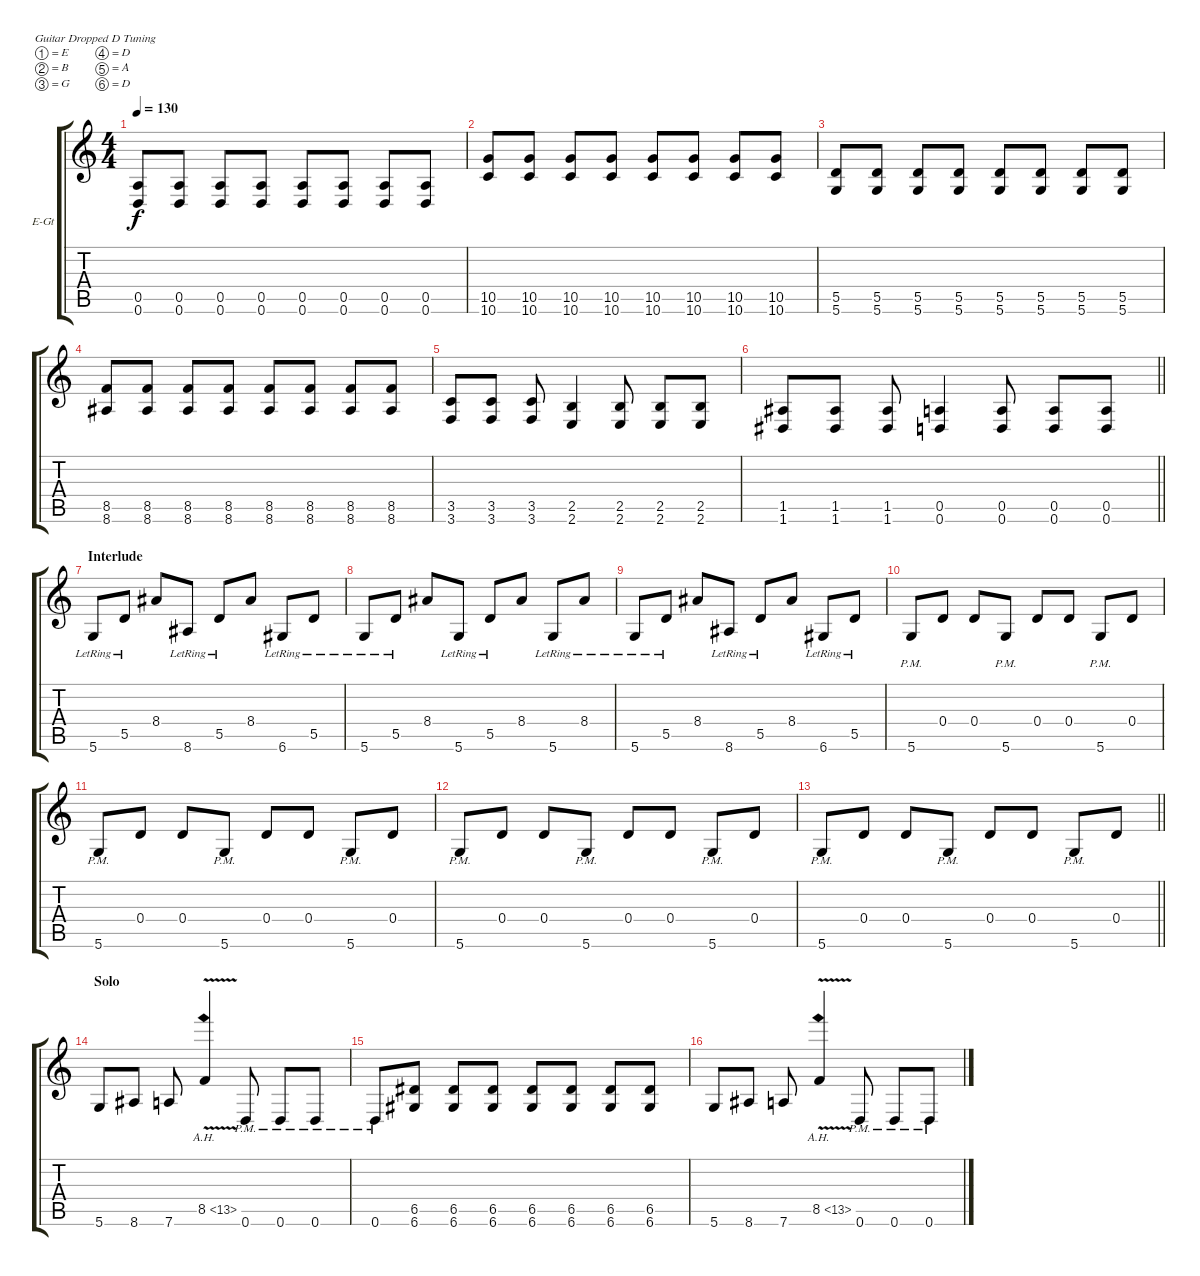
\bracketExtendMode groupsimilarinstruments
\firstSystemTrackNameOrientation horizontal
\otherSystemsTrackNameOrientation horizontal
\track ("James Root" "E-Gt") {instrument overdrivenguitar}
\staff {score tabs}
\tuning (E4 B3 G3 D3 A2 D2)
\ts (4 4)
\tempo 130
\clef g2
\ks c
(0.5 0.6).8{dy f} (0.5 0.6).8 (0.5 0.6).8 (0.5 0.6).8 (0.5 0.6).8 (0.5 0.6).8 (0.5 0.6).8 (0.5 0.6).8 |
(10.5 10.6).8 (10.5 10.6).8 (10.5 10.6).8 (10.5 10.6).8 (10.5 10.6).8 (10.5 10.6).8 (10.5 10.6).8 (10.5 10.6).8 |
(5.5 5.6).8 (5.5 5.6).8 (5.5 5.6).8 (5.5 5.6).8 (5.5 5.6).8 (5.5 5.6).8 (5.5 5.6).8 (5.5 5.6).8 |
(8.5 8.6).8 (8.5 8.6).8 (8.5 8.6).8 (8.5 8.6).8 (8.5 8.6).8 (8.5 8.6).8 (8.5 8.6).8 (8.5 8.6).8 |
(3.5 3.6).8 (3.5 3.6).8 (3.5 3.6).8 (2.5 2.6).4 (2.5 2.6).8 (2.5 2.6).8 (2.5 2.6).8 |
\barLineRight lightlight
(1.5 1.6).8 (1.5 1.6).8 (1.5 1.6).8 (0.5 0.6).4 (0.5 0.6).8 (0.5 0.6).8 (0.5 0.6).8 |
\section ("" "Interlude")
5.6{lr}.8 5.5{lr}.8 8.4.8 8.6{lr}.8 5.5{lr}.8 8.4.8 6.6{lr}.8 5.5{lr}.8 |
5.6{lr}.8 5.5{lr}.8 8.4.8 5.6{lr}.8 5.5{lr}.8 8.4.8 5.6{lr}.8 8.4{lr}.8 |
5.6{lr}.8 5.5{lr}.8 8.4.8 8.6{lr}.8 5.5{lr}.8 8.4.8 6.6{lr}.8 5.5{lr}.8 |
5.6{pm}.8 0.4.8 0.4.8 5.6{pm}.8 0.4.8 0.4.8 5.6{pm}.8 0.4.8 |
5.6{pm}.8 0.4.8 0.4.8 5.6{pm}.8 0.4.8 0.4.8 5.6{pm}.8 0.4.8 |
5.6{pm}.8 0.4.8 0.4.8 5.6{pm}.8 0.4.8 0.4.8 5.6{pm}.8 0.4.8 |
\barLineRight lightlight
5.6{pm}.8 0.4.8 0.4.8 5.6{pm}.8 0.4.8 0.4.8 5.6{pm}.8 0.4.8 |
\section ("" "Solo")
5.6.8 8.6.8 7.6.8 8.5{ah 5 v}.4 0.6{pm}.8 0.6{pm}.8 0.6{pm}.8 |
0.6{pm}.8 (6.5 6.6).8 (6.5 6.6).8 (6.5 6.6).8 (6.5 6.6).8 (6.5 6.6).8 (6.5 6.6).8 (6.5 6.6).8 |
5.6.8 8.6.8 7.6.8 8.5{ah 5 v}.4 0.6{pm}.8 0.6{pm}.8 0.6{pm}.8
